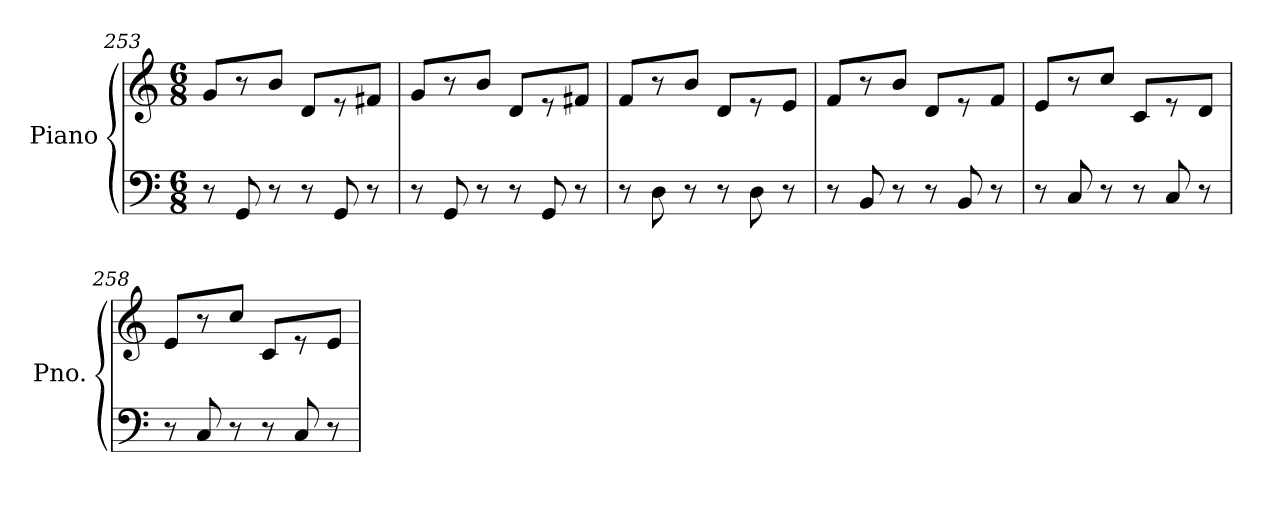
**kern	**kern
*part1	*part1
*staff2	*staff1
*I"Piano	*
*I'Pno.	*
*clefF4	*clefG2
*k[]	*k[]
*M6/8	*M6/8
*MM222	*MM222
=253	=253
8r	8g/L
8GG/	8r
8r	8b/J
*	*MM224
8r	8d/L
8GG/	8r
8r	8f#X/J
=254	=254
*	*MM225
8r	8g/L
8GG/	8r
8r	8b/J
*	*MM227
8r	8d/L
8GG/	8r
8r	8f#X/J
=255	=255
*	*MM228
8r	8f/L
8D\	8r
8r	8b/J
*	*MM230
8r	8d/L
8D\	8r
8r	8e/J
=256	=256
*	*MM231
8r	8f/L
8BB/	8r
8r	8b/J
*	*MM233
8r	8d/L
8BB/	8r
8r	8f/J
=257	=257
*	*MM234
8r	8e/L
8C/	8r
8r	8cc/J
*	*MM236
8r	8c/L
8C/	8r
8r	8d/J
!!LO:LB:g=z
=258	=258
*	*MM237
8r	8e/L
8C/	8r
8r	8cc/J
*	*MM239
8r	8c/L
8C/	8r
8r	8e/J
=	=
*-	*-
